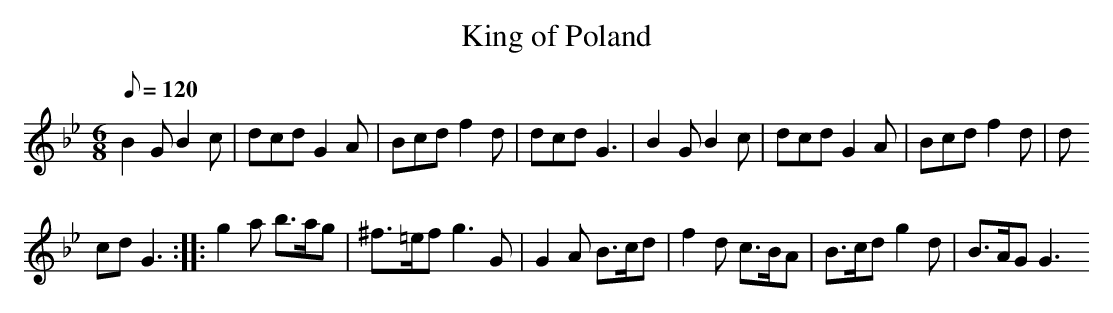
X:1
T:King of Poland
M:6/8
L:1/8
Q:120
K:Gm
B2 G B2 c| dcd G2 A| Bcd  f2 d| dcd G3| B2 G B2 c| dcd G2 A| Bcd f2 d| d
cd G3:: g2 a b>ag| ^f>=ef g3 G| G2 A B>cd| f2 d c>BA| B>cd g2 d| B>AG G3
:|
